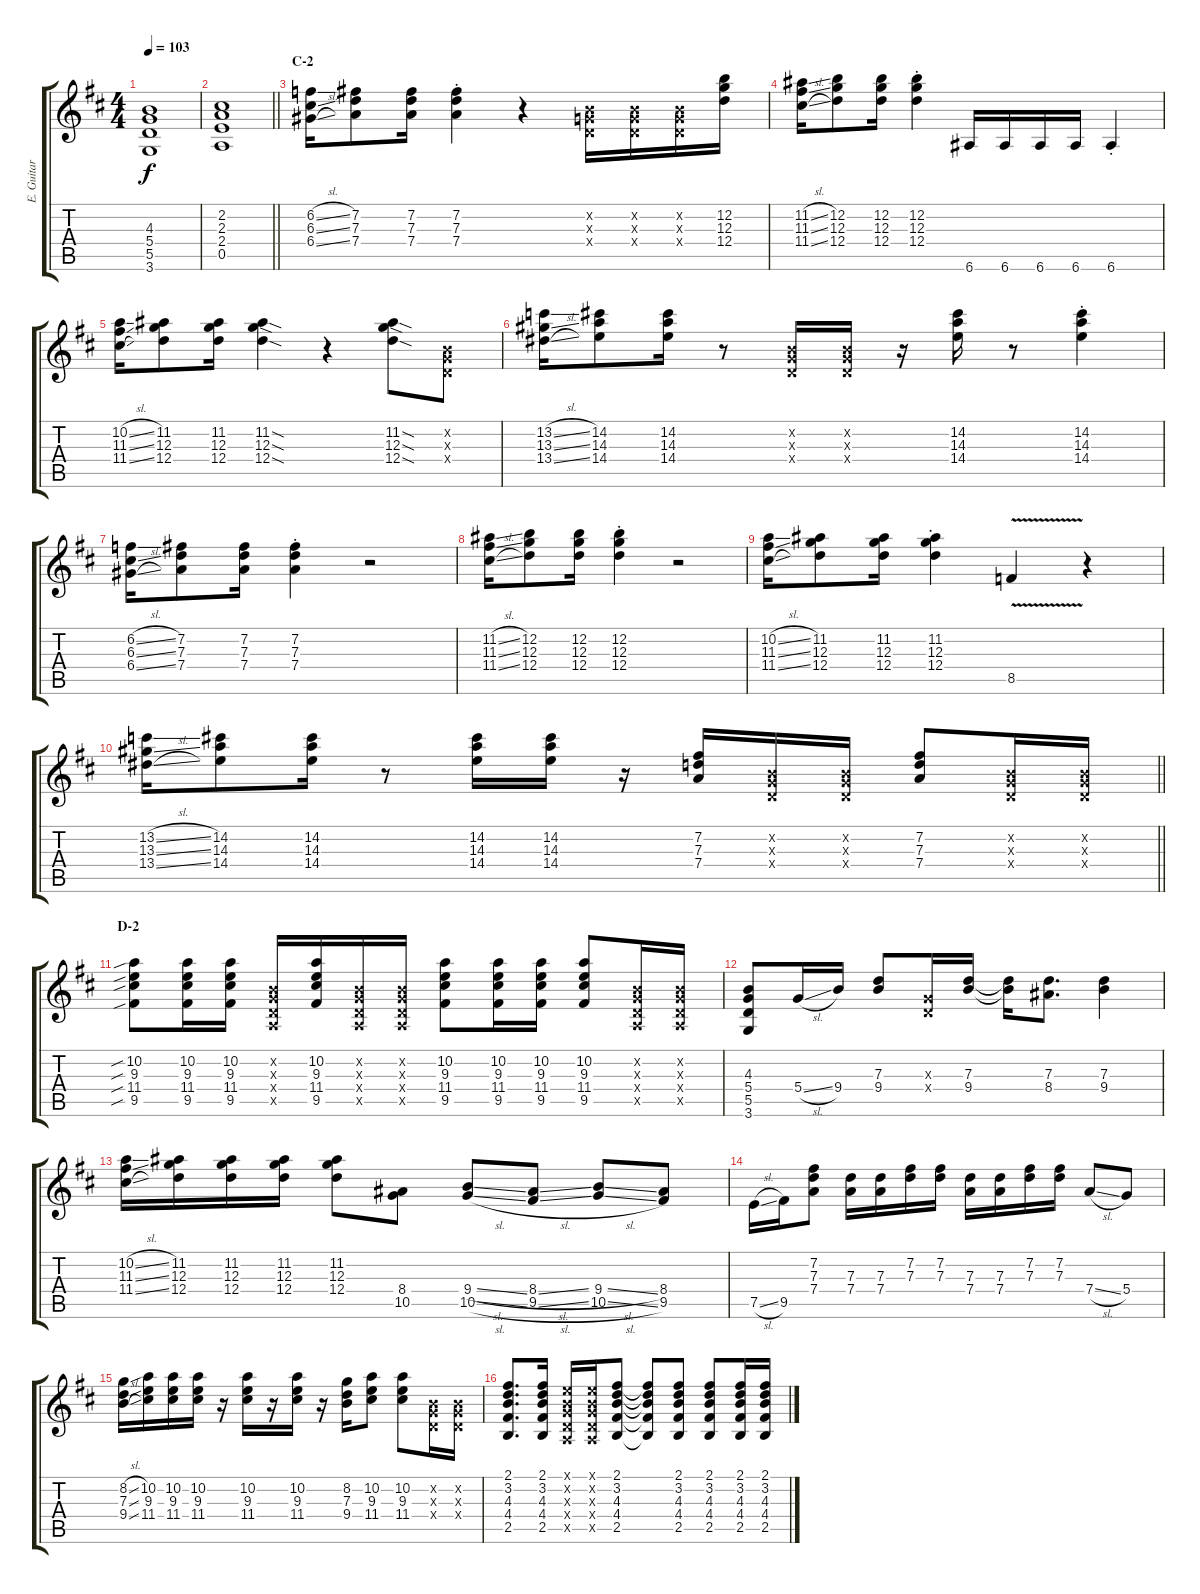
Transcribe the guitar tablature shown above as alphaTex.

\track ("E. Guitar" "E. Guitar") {instrument overdrivenguitar}
\staff {score tabs}
\tuning (E4 B3 G3 D3 A2 E2) {hide}
\ts (4 4)
\tempo 103
\clef g2
\ks d
(4.3 5.4 5.5 3.6).1{dy f} |
\barLineRight lightlight
(2.2 2.3 2.4 0.5).1 |
\section ("" "C-2")
(6.2{sl} 6.3{sl} 6.4{sl}).16 (7.2 7.3 7.4).8 (7.2 7.3 7.4).16 (7.2{st} 7.3{st} 7.4{st}).4 r.4 (0.2{x} 0.3{x} 0.4{x}).16 (0.2{x} 0.3{x} 0.4{x}).16 (0.2{x} 0.3{x} 0.4{x}).16 (12.2 12.3 12.4).16 |
(11.2{sl} 11.3{sl} 11.4{sl}).16 (12.2 12.3 12.4).8 (12.2 12.3 12.4).16 (12.2{st} 12.3{st} 12.4{st}).4 6.6.16 6.6.16 6.6.16 6.6.16 6.6{st}.4 |
(10.2{sl} 11.3{sl} 11.4{sl}).16 (11.2 12.3 12.4).8 (11.2 12.3 12.4).16 (11.2{sod} 12.3{sod} 12.4{sod}).4 r.4 (11.2{sod} 12.3{sod} 12.4{sod}).8 (0.2{x} 0.3{x} 0.4{x}).8 |
(13.2{sl} 13.3{sl} 13.4{sl}).16 (14.2 14.3 14.4).8 (14.2 14.3 14.4).16 r.8 (0.2{x} 0.3{x} 0.4{x}).16 (0.2{x} 0.3{x} 0.4{x}).16 r.16 (14.2 14.3 14.4).16 r.8 (14.2{st} 14.3{st} 14.4{st}).4 |
(6.2{sl} 6.3{sl} 6.4{sl}).16 (7.2 7.3 7.4).8 (7.2 7.3 7.4).16 (7.2{st} 7.3{st} 7.4{st}).4 r.2 |
(11.2{sl} 11.3{sl} 11.4{sl}).16 (12.2 12.3 12.4).8 (12.2 12.3 12.4).16 (12.2{st} 12.3{st} 12.4{st}).4 r.2 |
(10.2{sl} 11.3{sl} 11.4{sl}).16 (11.2 12.3 12.4).8 (11.2 12.3 12.4).16 (11.2{st} 12.3{st} 12.4{st}).4 8.5{v}.4 r.4 |
\barLineRight lightlight
(13.2{sl} 13.3{sl} 13.4{sl}).16 (14.2 14.3 14.4).8 (14.2 14.3 14.4).16 r.8 (14.2 14.3 14.4).16 (14.2 14.3 14.4).16 r.16 (7.2 7.3 7.4).16 (0.2{x} 0.3{x} 0.4{x}).16 (0.2{x} 0.3{x} 0.4{x}).16 (7.2 7.3 7.4).8 (0.2{x} 0.3{x} 0.4{x}).16 (0.2{x} 0.3{x} 0.4{x}).16 |
\section ("" "D-2")
(10.2{sib} 9.3{sib} 11.4{sib} 9.5{sib}).8 (10.2 9.3 11.4 9.5).16 (10.2 9.3 11.4 9.5).16 (0.2{x} 0.3{x} 0.4{x} 0.5{x}).16 (10.2 9.3 11.4 9.5).16 (0.2{x} 0.3{x} 0.4{x} 0.5{x}).16 (0.2{x} 0.3{x} 0.4{x} 0.5{x}).16 (10.2 9.3 11.4 9.5).8 (10.2 9.3 11.4 9.5).16 (10.2 9.3 11.4 9.5).16 (10.2 9.3 11.4 9.5).8 (0.2{x} 0.3{x} 0.4{x} 0.5{x}).16 (0.2{x} 0.3{x} 0.4{x} 0.5{x}).16 |
(4.3 5.4 5.5 3.6).8 5.4{sl}.16 9.4.16 (7.3 9.4).8 (0.3{x} 0.4{x}).16 (7.3 9.4).16 (7.3{t} 9.4{t}).16 (7.3 8.4).8{d} (7.3 9.4).4 |
(10.2{sl} 11.3{sl} 11.4{sl}).16 (11.2 12.3 12.4).16 (11.2 12.3 12.4).16 (11.2 12.3 12.4).16 (11.2 12.3 12.4).8 (8.4 10.5).8 (9.4{sl} 10.5{sl}).8 (8.4{sl} 9.5{sl}).8 (9.4{sl} 10.5{sl}).8 (8.4 9.5).8 |
7.5{sl}.16 9.5.16 (7.2 7.3 7.4).8 (7.3 7.4).16 (7.3 7.4).16 (7.2 7.3).16 (7.2 7.3).16 (7.3 7.4).16 (7.3 7.4).16 (7.2 7.3).16 (7.2 7.3).16 7.4{sl}.8 5.4.8 |
(8.2{sl} 7.3{sl} 9.4{sl}).16 (10.2 9.3 11.4).16 (10.2 9.3 11.4).16 (10.2 9.3 11.4).16 r.16 (10.2 9.3 11.4).16 r.16 (10.2 9.3 11.4).16 r.16 (8.2 7.3 9.4).16 (10.2 9.3 11.4).8 (10.2 9.3 11.4).8 (0.2{x} 0.3{x} 0.4{x}).16 (0.2{x} 0.3{x} 0.4{x}).16 |
(2.1 3.2 4.3 4.4 2.5).8{d} (2.1 3.2 4.3 4.4 2.5).16 (0.1{x} 0.2{x} 0.3{x} 0.4{x} 0.5{x}).16 (0.1{x} 0.2{x} 0.3{x} 0.4{x} 0.5{x}).16 (2.1 3.2 4.3 4.4 2.5).8 (2.1{t} 3.2{t} 4.3{t} 4.4{t} 2.5{t}).8 (2.1 3.2 4.3 4.4 2.5).8 (2.1 3.2 4.3 4.4 2.5).8 (2.1 3.2 4.3 4.4 2.5).16 (2.1 3.2 4.3 4.4 2.5).16
